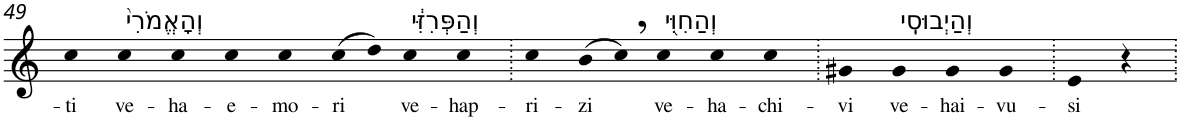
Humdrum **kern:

**kern	**text
*part1	*part1
*staff1	*staff1
*I"Piano	*
*I'Pno	*
!!LO:PB:g=z
*clefG2	*
*k[]	*
=49	=49
!	!LO:LY:b
4cc	-ti
!LO:TX:a:t=וְהָאֱמֹרִי֙	!
!	!LO:LY:b
4cc	ve-
!	!LO:LY:b
4cc	-ha-
!	!LO:LY:b
4cc	-e-
!	!LO:LY:b
4cc	-mo-
!	!LO:LY:b
(>8cc	-ri
8dd)	.
!LO:TX:a:t=וְהַפְּרִזִּ֔י	!
!	!LO:LY:b
4cc	ve-
!	!LO:LY:b
4cc	-hap-
=50.	=50.
!	!LO:LY:b
4cc	-ri-
!	!LO:LY:b
(>8b	-zi
8cc,)	.
!LO:TX:a:t=וְהַחִוִּ֖י	!
!	!LO:LY:b
4cc	ve-
!	!LO:LY:b
4cc	-ha-
!	!LO:LY:b
4cc	-chi-
=51.	=51.
!	!LO:LY:b
4g#X	-vi
!LO:TX:a:t=וְהַיְבוּסִֽי	!
!	!LO:LY:b
4g#	ve-
!	!LO:LY:b
4g#	-hai-
!	!LO:LY:b
4g#	-vu-
=52.	=52.
!	!LO:LY:b
4e	-si
4r	.
=.	=.
*-	*-
